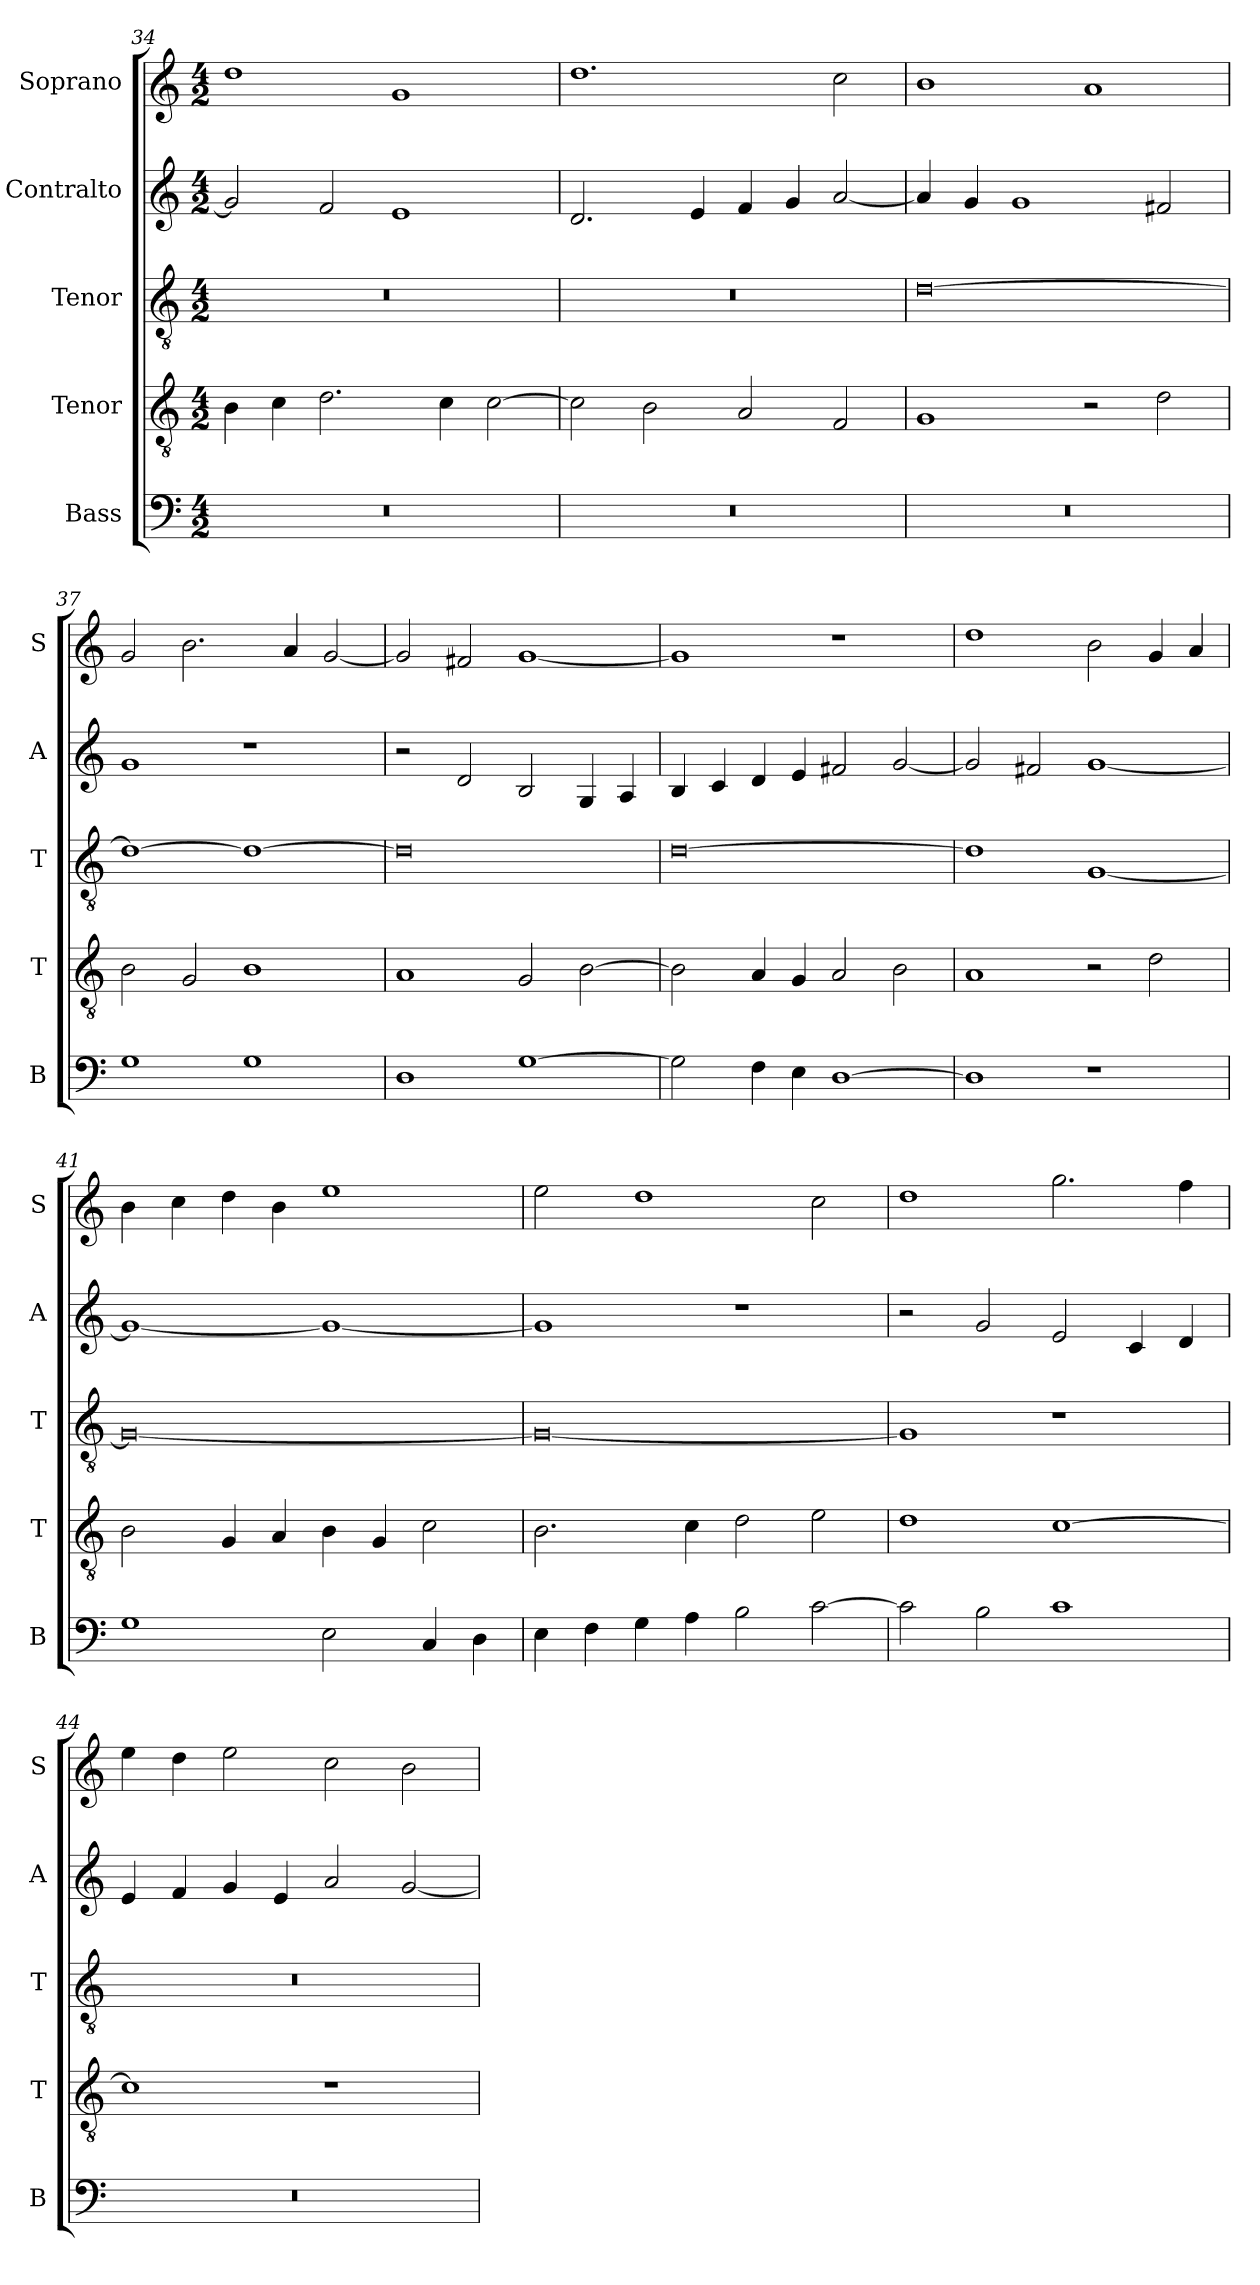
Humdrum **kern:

**kern	**kern	**kern	**kern	**kern
*part5	*part4	*part3	*part2	*part1
*staff5	*staff4	*staff3	*staff2	*staff1
*I"Bass	*I"Tenor	*I"Tenor	*I"Contralto	*I"Soprano
*I'B	*I'T	*I'T	*I'A	*I'S
*clefF4	*clefGv2	*clefGv2	*clefG2	*clefG2
*k[]	*k[]	*k[]	*k[]	*k[]
*G:mix	*G:mix	*G:mix	*G:mix	*G:mix
*M4/2	*M4/2	*M4/2	*M4/2	*M4/2
=34	=34	=34	=34	=34
0r	4B	0r	2g]	1dd
.	4c	.	.	.
.	2.d	.	2f	.
.	.	.	1e	1g
.	4c	.	.	.
.	[2c	.	.	.
=35	=35	=35	=35	=35
0r	2c]	0r	2.d	1.dd
.	2B	.	.	.
.	.	.	4e	.
.	2A	.	4f	.
.	.	.	4g	.
.	2F	.	[2a	2cc
=36	=36	=36	=36	=36
0r	1G	[0d	4a]	1b
.	.	.	4g	.
.	.	.	1g	.
.	2r	.	.	1a
.	2d	.	2f#X	.
=37	=37	=37	=37	=37
1G	2B	1d_	1g	2g
.	2G	.	.	2.b
1G	1B	1d_	1r	.
.	.	.	.	4a
.	.	.	.	[2g
=38	=38	=38	=38	=38
1D	1A	0d]	2r	2g]
.	.	.	2d	2f#X
[1G	2G	.	2B	[1g
.	[2B	.	4G	.
.	.	.	4A	.
=39	=39	=39	=39	=39
2G]	2B]	[0d	4B	1g]
.	.	.	4c	.
4F	4A	.	4d	.
4E	4G	.	4e	.
[1D	2A	.	2f#X	1r
.	2B	.	[2g	.
=40	=40	=40	=40	=40
1D]	1A	1d]	2g]	1dd
.	.	.	2f#X	.
1r	2r	[1G	[1g	2b
.	2d	.	.	4g
.	.	.	.	4a
=41	=41	=41	=41	=41
1G	2B	0G_	1g_	4b
.	.	.	.	4cc
.	4G	.	.	4dd
.	4A	.	.	4b
2E	4B	.	1g_	1ee
.	4G	.	.	.
4C	2c	.	.	.
4D	.	.	.	.
=42	=42	=42	=42	=42
4E	2.B	0G_	1g]	2ee
4F	.	.	.	.
4G	.	.	.	1dd
4A	4c	.	.	.
2B	2d	.	1r	.
[2c	2e	.	.	2cc
=43	=43	=43	=43	=43
2c]	1d	1G]	2r	1dd
2B	.	.	2g	.
1c	[1c	1r	2e	2.gg
.	.	.	4c	.
.	.	.	4d	4ff
=44	=44	=44	=44	=44
0r	1c]	0r	4e	4ee
.	.	.	4f	4dd
.	.	.	4g	2ee
.	.	.	4e	.
.	1r	.	2a	2cc
.	.	.	[2g	2b
=	=	=	=	=
*-	*-	*-	*-	*-
